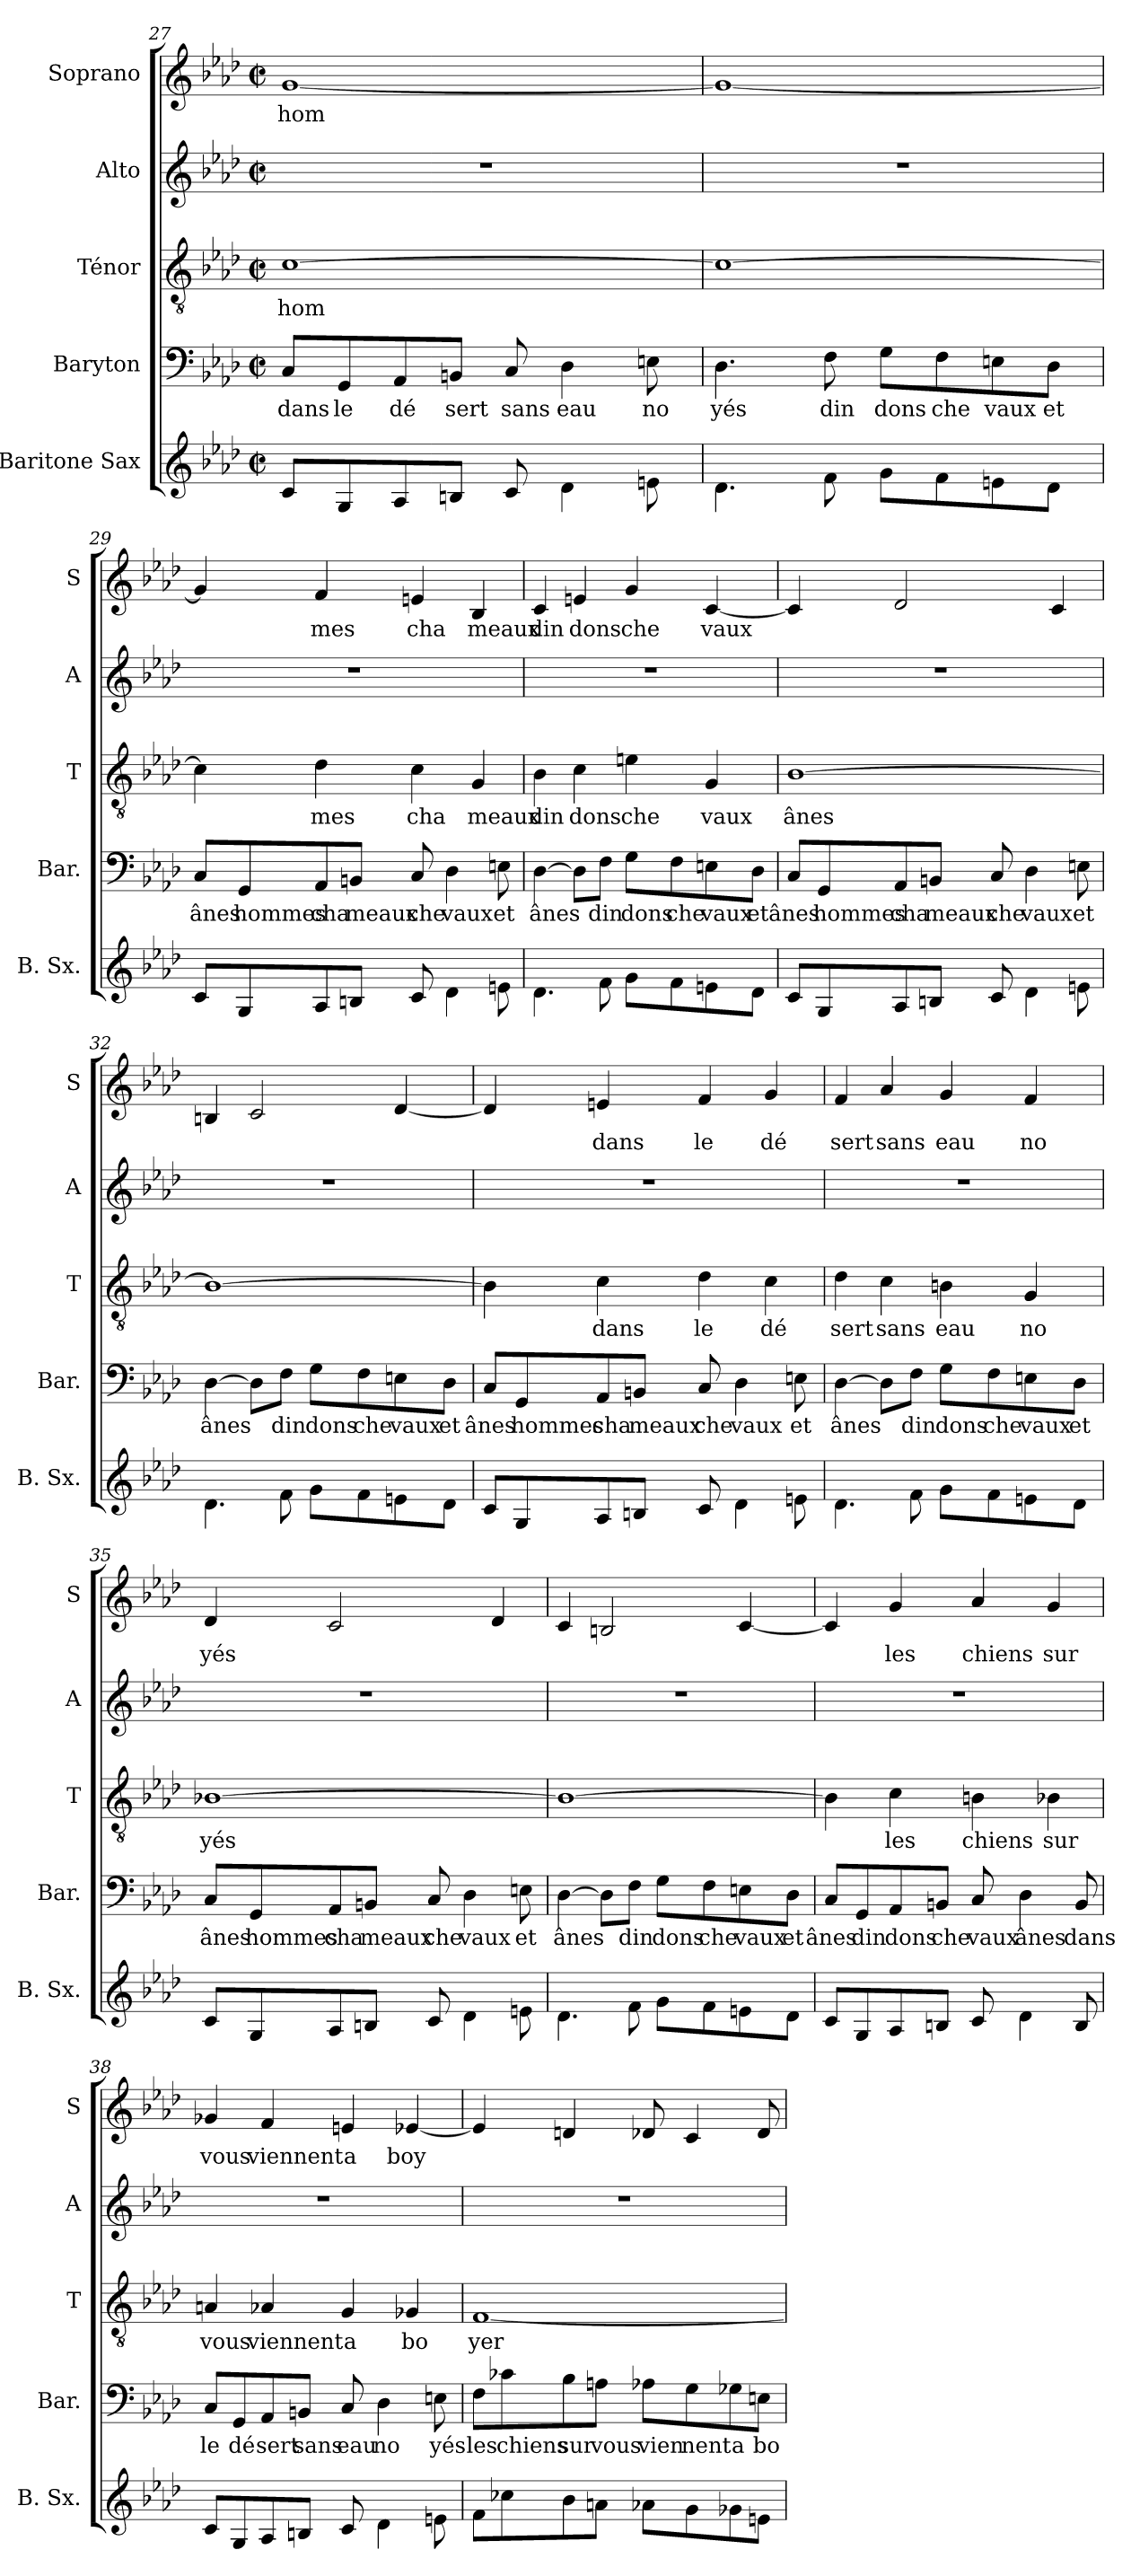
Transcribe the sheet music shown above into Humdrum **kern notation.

**kern	**kern	**text	**kern	**text	**kern	**kern	**text
*part5	*part4	*part4	*part3	*part3	*part2	*part1	*part1
*staff5	*staff4	*staff4	*staff3	*staff3	*staff2	*staff1	*staff1
*I"Baritone Sax	*I"Baryton	*	*I"Ténor	*	*I"Alto	*I"Soprano	*
*I'B. Sx.	*I'Bar.	*	*I'T	*	*I'A	*I'S	*
!!LO:LB:g=z
*clefG2	*clefF4	*	*clefGv2	*	*clefG2	*clefG2	*
*ITrd12c21	*	*	*	*	*	*	*
*k[b-e-a-d-]	*k[b-e-a-d-]	*	*k[b-e-a-d-]	*	*k[b-e-a-d-]	*k[b-e-a-d-]	*
*A-:	*A-:	*	*A-:	*	*A-:	*A-:	*
*M2/2	*M2/2	*	*M2/2	*	*M2/2	*M2/2	*
*met(c|)	*met(c|)	*	*met(c|)	*	*met(c|)	*met(c|)	*
=27	=27	=27	=27	=27	=27	=27	=27
!	!	!LO:LY:b	!	!LO:LY:b	!	!	!LO:LY:b
8C/L	8C/L	dans	[1c	hom	1r	[1g	hom
!	!	!LO:LY:b	!	!	!	!	!
8GG/	8GG/	le	.	.	.	.	.
!	!	!LO:LY:b	!	!	!	!	!
8AA-/	8AA-/	dé	.	.	.	.	.
!	!	!LO:LY:b	!	!	!	!	!
8BBn/J	8BBn/J	sert	.	.	.	.	.
!	!	!LO:LY:b	!	!	!	!	!
8C/	8C/	sans	.	.	.	.	.
!	!	!LO:LY:b	!	!	!	!	!
4D-\	4D-\	eau	.	.	.	.	.
!	!	!LO:LY:b	!	!	!	!	!
8En\	8En\	no	.	.	.	.	.
=28	=28	=28	=28	=28	=28	=28	=28
!	!	!LO:LY:b	!	!	!	!	!
4.D-\	4.D-\	yés	1c_	.	1r	1g_	.
!	!	!LO:LY:b	!	!	!	!	!
8F\	8F\	din	.	.	.	.	.
!	!	!LO:LY:b	!	!	!	!	!
8G\L	8G\L	dons	.	.	.	.	.
!	!	!LO:LY:b	!	!	!	!	!
8F\	8F\	che	.	.	.	.	.
!	!	!LO:LY:b	!	!	!	!	!
8En\	8En\	vaux	.	.	.	.	.
!	!	!LO:LY:b	!	!	!	!	!
8D-\J	8D-\J	et	.	.	.	.	.
=29	=29	=29	=29	=29	=29	=29	=29
!	!	!LO:LY:b	!	!	!	!	!
8C/L	8C/L	ânes	4c\]	.	1r	4g/]	.
!	!	!LO:LY:b	!	!	!	!	!
8GG/	8GG/	hommes	.	.	.	.	.
!	!	!LO:LY:b	!	!LO:LY:b	!	!	!LO:LY:b
8AA-/	8AA-/	cha	4d-\	mes	.	4f/	mes
!	!	!LO:LY:b	!	!	!	!	!
8BBn/J	8BBn/J	meaux	.	.	.	.	.
!	!	!LO:LY:b	!	!LO:LY:b	!	!	!LO:LY:b
8C/	8C/	che	4c\	cha	.	4en/	cha
!	!	!LO:LY:b	!	!	!	!	!
4D-\	4D-\	vaux	.	.	.	.	.
!	!	!	!	!LO:LY:b	!	!	!LO:LY:b
.	.	.	4G/	meaux	.	4B-/	meaux
!	!	!LO:LY:b	!	!	!	!	!
8En\	8En\	et	.	.	.	.	.
!!LO:PB:g=z
=30	=30	=30	=30	=30	=30	=30	=30
!	!	!LO:LY:b	!	!LO:LY:b	!	!	!LO:LY:b
4.D-\	[4D-\	ânes	4B-\	din	1r	4c/	din
!	!	!	!	!LO:LY:b	!	!	!LO:LY:b
.	8D-\L]	.	4c\	dons	.	4en/	dons
!	!	!LO:LY:b	!	!	!	!	!
8F\	8F\J	din	.	.	.	.	.
!	!	!LO:LY:b	!	!LO:LY:b	!	!	!LO:LY:b
8G\L	8G\L	dons	4en\	che	.	4g/	che
!	!	!LO:LY:b	!	!	!	!	!
8F\	8F\	che	.	.	.	.	.
!	!	!LO:LY:b	!	!LO:LY:b	!	!	!LO:LY:b
8En\	8En\	vaux	4G/	vaux	.	[4c/	vaux
!	!	!LO:LY:b	!	!	!	!	!
8D-\J	8D-\J	et	.	.	.	.	.
=31	=31	=31	=31	=31	=31	=31	=31
!	!	!LO:LY:b	!	!LO:LY:b	!	!	!
8C/L	8C/L	ânes	[1B-	ânes	1r	4c/]	.
!	!	!LO:LY:b	!	!	!	!	!
8GG/	8GG/	hommes	.	.	.	.	.
!	!	!LO:LY:b	!	!	!	!	!
8AA-/	8AA-/	cha	.	.	.	2d-/	.
!	!	!LO:LY:b	!	!	!	!	!
8BBn/J	8BBn/J	meaux	.	.	.	.	.
!	!	!LO:LY:b	!	!	!	!	!
8C/	8C/	che	.	.	.	.	.
!	!	!LO:LY:b	!	!	!	!	!
4D-\	4D-\	vaux	.	.	.	.	.
.	.	.	.	.	.	4c/	.
!	!	!LO:LY:b	!	!	!	!	!
8En\	8En\	et	.	.	.	.	.
=32	=32	=32	=32	=32	=32	=32	=32
!	!	!LO:LY:b	!	!	!	!	!
4.D-\	[4D-\	ânes	1B-_	.	1r	4Bn/	.
.	8D-\L]	.	.	.	.	2c/	.
!	!	!LO:LY:b	!	!	!	!	!
8F\	8F\J	din	.	.	.	.	.
!	!	!LO:LY:b	!	!	!	!	!
8G\L	8G\L	dons	.	.	.	.	.
!	!	!LO:LY:b	!	!	!	!	!
8F\	8F\	che	.	.	.	.	.
!	!	!LO:LY:b	!	!	!	!	!
8En\	8En\	vaux	.	.	.	[4d-/	.
!	!	!LO:LY:b	!	!	!	!	!
8D-\J	8D-\J	et	.	.	.	.	.
!!LO:LB:g=z
=33	=33	=33	=33	=33	=33	=33	=33
!	!	!LO:LY:b	!	!	!	!	!
8C/L	8C/L	ânes	4B-\]	.	1r	4d-/]	.
!	!	!LO:LY:b	!	!	!	!	!
8GG/	8GG/	hommes	.	.	.	.	.
!	!	!LO:LY:b	!	!LO:LY:b	!	!	!LO:LY:b
8AA-/	8AA-/	cha	4c\	dans	.	4en/	dans
!	!	!LO:LY:b	!	!	!	!	!
8BBn/J	8BBn/J	meaux	.	.	.	.	.
!	!	!LO:LY:b	!	!LO:LY:b	!	!	!LO:LY:b
8C/	8C/	che	4d-\	le	.	4f/	le
!	!	!LO:LY:b	!	!	!	!	!
4D-\	4D-\	vaux	.	.	.	.	.
!	!	!	!	!LO:LY:b	!	!	!LO:LY:b
.	.	.	4c\	dé	.	4g/	dé
!	!	!LO:LY:b	!	!	!	!	!
8En\	8En\	et	.	.	.	.	.
=34	=34	=34	=34	=34	=34	=34	=34
!	!	!LO:LY:b	!	!LO:LY:b	!	!	!LO:LY:b
4.D-\	[4D-\	ânes	4d-\	sert	1r	4f/	sert
!	!	!	!	!LO:LY:b	!	!	!LO:LY:b
.	8D-\L]	.	4c\	sans	.	4a-/	sans
!	!	!LO:LY:b	!	!	!	!	!
8F\	8F\J	din	.	.	.	.	.
!	!	!LO:LY:b	!	!LO:LY:b	!	!	!LO:LY:b
8G\L	8G\L	dons	4Bn\	eau	.	4g/	eau
!	!	!LO:LY:b	!	!	!	!	!
8F\	8F\	che	.	.	.	.	.
!	!	!LO:LY:b	!	!LO:LY:b	!	!	!LO:LY:b
8En\	8En\	vaux	4G/	no	.	4f/	no
!	!	!LO:LY:b	!	!	!	!	!
8D-\J	8D-\J	et	.	.	.	.	.
!!LO:PB:g=z
=35	=35	=35	=35	=35	=35	=35	=35
!	!	!LO:LY:b	!	!LO:LY:b	!	!	!LO:LY:b
8C/L	8C/L	ânes	[1B-X	yés	1r	4d-/	yés
!	!	!LO:LY:b	!	!	!	!	!
8GG/	8GG/	hommes	.	.	.	.	.
!	!	!LO:LY:b	!	!	!	!	!
8AA-/	8AA-/	cha	.	.	.	2c/	.
!	!	!LO:LY:b	!	!	!	!	!
8BBn/J	8BBn/J	meaux	.	.	.	.	.
!	!	!LO:LY:b	!	!	!	!	!
8C/	8C/	che	.	.	.	.	.
!	!	!LO:LY:b	!	!	!	!	!
4D-\	4D-\	vaux	.	.	.	.	.
.	.	.	.	.	.	4d-/	.
!	!	!LO:LY:b	!	!	!	!	!
8En\	8En\	et	.	.	.	.	.
=36	=36	=36	=36	=36	=36	=36	=36
!	!	!LO:LY:b	!	!	!	!	!
4.D-\	[4D-\	ânes	1B-_	.	1r	4c/	.
.	8D-\L]	.	.	.	.	2Bn/	.
!	!	!LO:LY:b	!	!	!	!	!
8F\	8F\J	din	.	.	.	.	.
!	!	!LO:LY:b	!	!	!	!	!
8G\L	8G\L	dons	.	.	.	.	.
!	!	!LO:LY:b	!	!	!	!	!
8F\	8F\	che	.	.	.	.	.
!	!	!LO:LY:b	!	!	!	!	!
8En\	8En\	vaux	.	.	.	[4c/	.
!	!	!LO:LY:b	!	!	!	!	!
8D-\J	8D-\J	et	.	.	.	.	.
!!LO:LB:g=z
=37	=37	=37	=37	=37	=37	=37	=37
!	!	!LO:LY:b	!	!	!	!	!
8C/L	8C/L	ânes	4B-\]	.	1r	4c/]	.
!	!	!LO:LY:b	!	!	!	!	!
8GG/	8GG/	din	.	.	.	.	.
!	!	!LO:LY:b	!	!LO:LY:b	!	!	!LO:LY:b
8AA-/	8AA-/	dons	4c\	les	.	4g/	les
!	!	!LO:LY:b	!	!	!	!	!
8BBn/J	8BBn/J	che	.	.	.	.	.
!	!	!LO:LY:b	!	!LO:LY:b	!	!	!LO:LY:b
8C/	8C/	vaux	4Bn\	chiens	.	4a-/	chiens
!	!	!LO:LY:b	!	!	!	!	!
4D-\	4D-\	ânes	.	.	.	.	.
!	!	!	!	!LO:LY:b	!	!	!LO:LY:b
.	.	.	4B-X\	sur	.	4g/	sur
!	!	!LO:LY:b	!	!	!	!	!
8BB/	8BB/	dans	.	.	.	.	.
=38	=38	=38	=38	=38	=38	=38	=38
!	!	!LO:LY:b	!	!LO:LY:b	!	!	!LO:LY:b
8C/L	8C/L	le	4An/	vous	1r	4g-X/	vous
!	!	!LO:LY:b	!	!	!	!	!
8GG/	8GG/	dé	.	.	.	.	.
!	!	!LO:LY:b	!	!LO:LY:b	!	!	!LO:LY:b
8AA-/	8AA-/	sert	4A-X/	viennent	.	4f/	viennent
!	!	!LO:LY:b	!	!	!	!	!
8BBn/J	8BBn/J	sans	.	.	.	.	.
!	!	!LO:LY:b	!	!LO:LY:b	!	!	!LO:LY:b
8C/	8C/	eau	4G/	a	.	4en/	a
!	!	!LO:LY:b	!	!	!	!	!
4D-\	4D-\	no	.	.	.	.	.
!	!	!	!	!LO:LY:b	!	!	!LO:LY:b
.	.	.	4G-X/	bo	.	[4e-X/	boy
!	!	!LO:LY:b	!	!	!	!	!
8En\	8En\	yés	.	.	.	.	.
!!LO:PB:g=z
=39	=39	=39	=39	=39	=39	=39	=39
!	!	!LO:LY:b	!	!LO:LY:b	!	!	!
8F\L	8F\L	les	[1F	yer	1r	4e-/]	.
!	!	!LO:LY:b	!	!	!	!	!
8c-X\	8c-X\	chiens	.	.	.	.	.
!	!	!LO:LY:b	!	!	!	!	!
8B-\	8B-\	sur	.	.	.	4dn/	.
!	!	!LO:LY:b	!	!	!	!	!
8An\J	8An\J	vous	.	.	.	.	.
!	!	!LO:LY:b	!	!	!	!	!
8A-X\L	8A-X\L	vien	.	.	.	8d-X/	.
!	!	!LO:LY:b	!	!	!	!	!
8G\	8G\	nent	.	.	.	4c/	.
!	!	!LO:LY:b	!	!	!	!	!
8G-X\	8G-X\	a	.	.	.	.	.
!	!	!LO:LY:b	!	!	!	!	!
8En\J	8En\J	bo	.	.	.	8d-/	.
=	=	=	=	=	=	=	=
*-	*-	*-	*-	*-	*-	*-	*-
